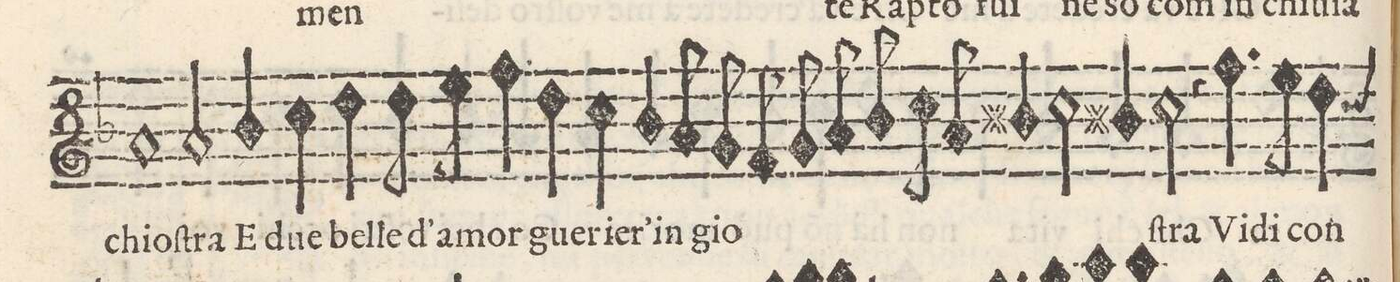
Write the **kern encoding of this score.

**kern	**text
*I"CANTO	*
*clefG2	*
*k[b-]	*
*met(c)	*
*M4/4	*
1a/	chio-
=16-	=16-
2a/	-ſtra
=17-	=17-
4b-/	E
4cc\	due
4dd\	bel-
8dd\	-le
8ee\	d'A-
=18-	=18-
4ffny\	-mor
4dd\	guer-
4cc\	-rie-
4b-/	-r'
=19-	=19-
8a/	in
8g/	gio-
8f/	.
8g/	.
8a/	.
8b-/	.
8cc\	.
8a/	.
=20-	=20-
4bn/	.
2cc\	.
4bn/	.
=21-	=21-
2cc\	ſtra
4r	.
4.ff\	Vi-
=22-	=22-
8ee\	-di
4dd\	con
*-	*-
